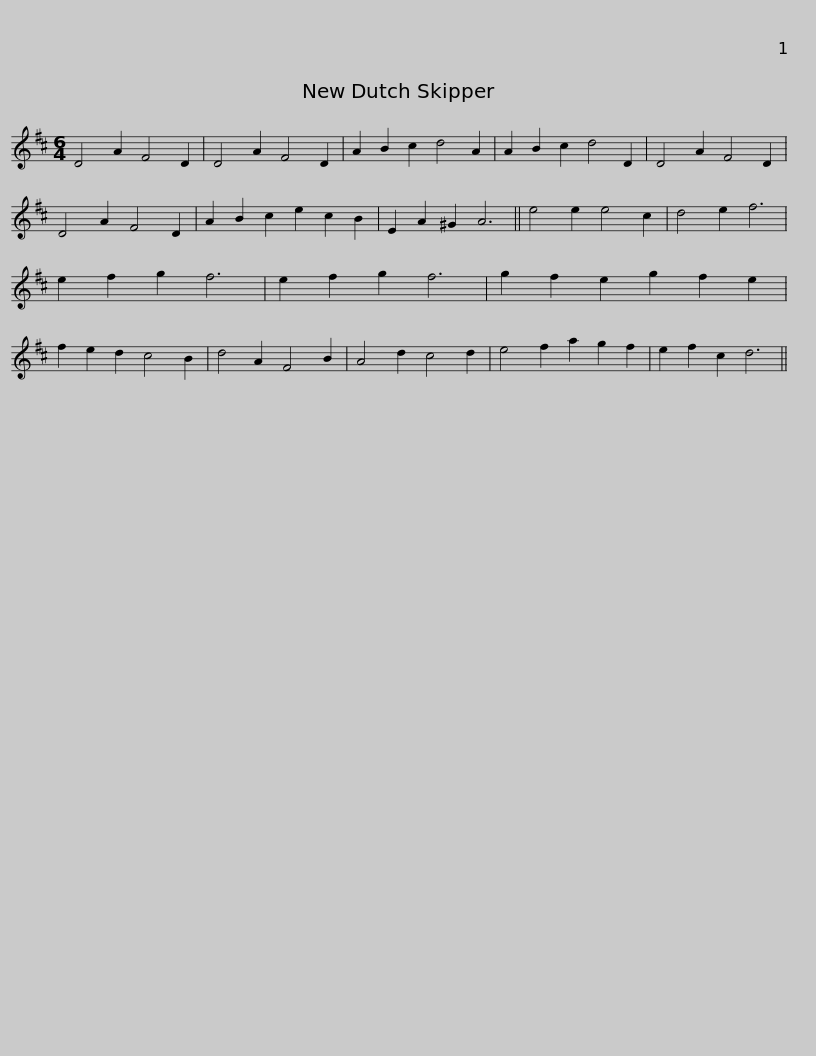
X:1
L:1/8
M:6/4
I:linebreak $
K:D
V:1 treble
V:1
 D4 A2 F4 D2 | D4 A2 F4 D2 | A2 B2 c2 d4 A2 | A2 B2 c2 d4 D2 | D4 A2 F4 D2 | %5
 D4 A2 F4 D2 | A2 B2 c2 e2 c2 B2 | E2 A2 ^G2 A6 ||$ e4 e2 e4 c2 | d4 e2 f6 | %10
 e2 f2 g2 f6 | e2 f2 g2 f6 | g2 f2 e2 g2 f2 e2 | f2 e2 d2 c4 B2 | d4 A2 F4 B2 | %15
 A4 d2 c4 d2 |$ e4 f2 a2 g2 f2 | e2 f2 c2 d6 || %18
